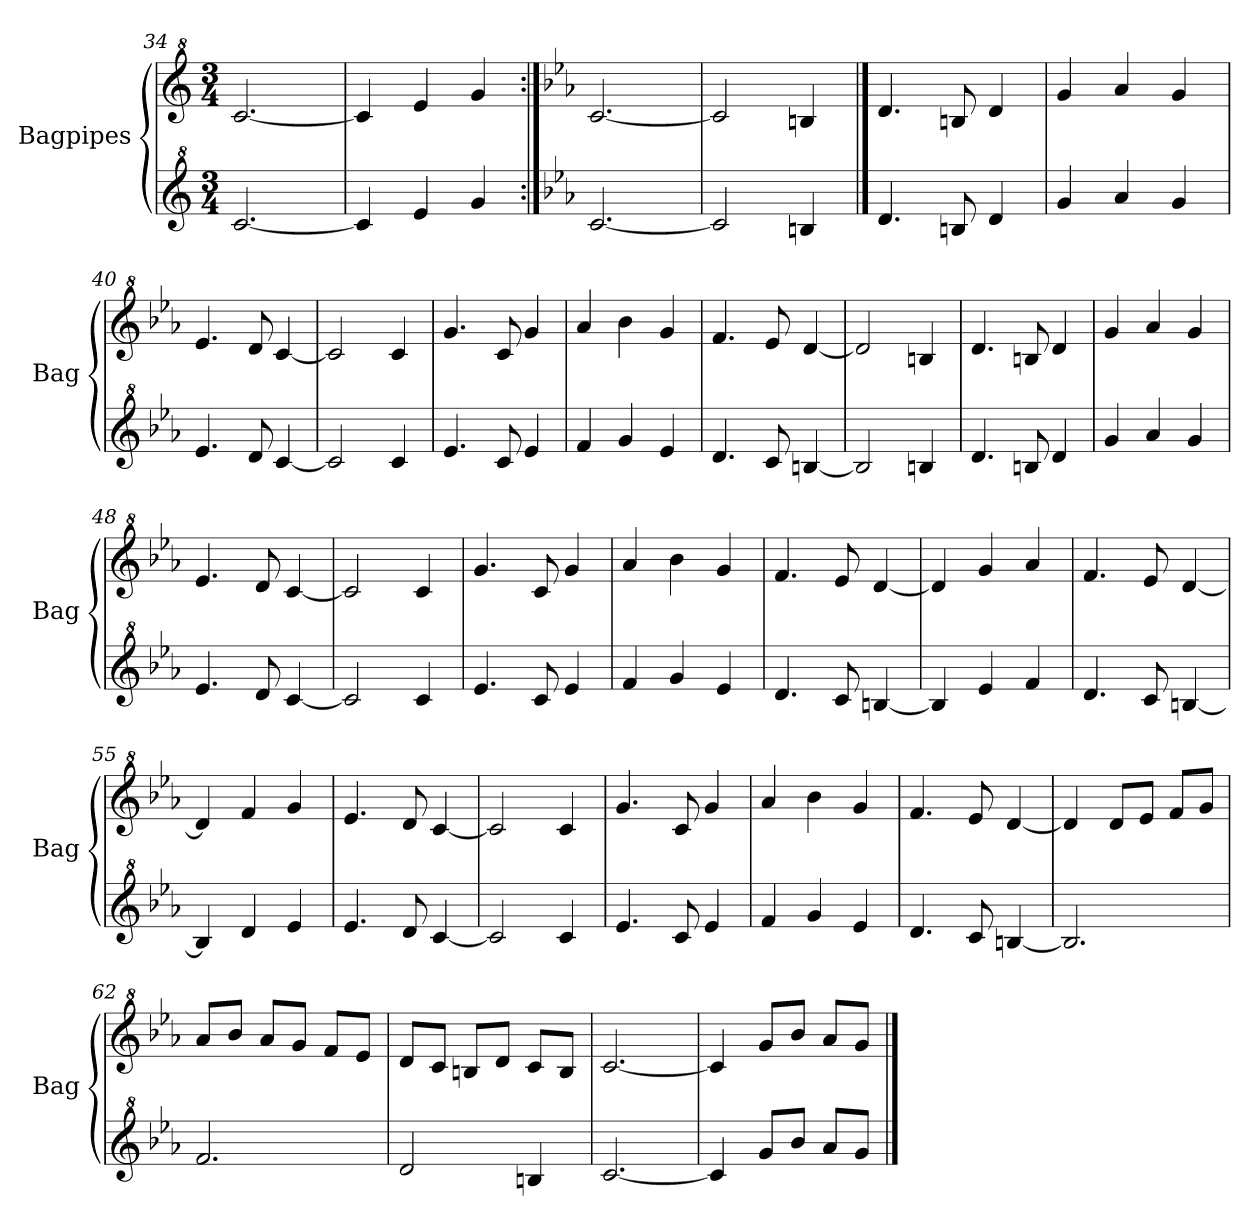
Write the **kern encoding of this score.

**kern	**kern
*part2	*part1
*staff2	*staff1
*I"Bagpipes	*I"Bagpipes
*I'Bag	*I'Bag
*clefG^2	*clefG^2
*k[]	*k[]
*C:	*C:
*M3/4	*M3/4
=34	=34
[2.cc/	[2.cc/
=35	=35
4cc/]	4cc/]
4ee/	4ee/
4gg/	4gg/
=36:|!	=36:|!
*k[b-e-a-]	*k[b-e-a-]
*E-:	*E-:
[2.cc/	[2.cc/
!!LO:LB:g=z
=37	=37
2cc/]	2cc/]
4bn/	4bn/
==38	==38
4.dd/	4.dd/
8bn/	8bn/
4dd/	4dd/
=39	=39
4gg/	4gg/
4aa-/	4aa-/
4gg/	4gg/
=40	=40
4.ee-/	4.ee-/
8dd/	8dd/
[4cc/	[4cc/
=41	=41
2cc/]	2cc/]
4cc/	4cc/
=42	=42
4.ee-/	4.gg/
8cc/	8cc/
4ee-/	4gg/
=43	=43
4ff/	4aa-/
4gg/	4bb-\
4ee-/	4gg/
=44	=44
4.dd/	4.ff/
8cc/	8ee-/
[4bn/	[4dd/
=45	=45
2b/]	2dd/]
4bn/	4bn/
=46	=46
4.dd/	4.dd/
8bn/	8bn/
4dd/	4dd/
=47	=47
4gg/	4gg/
4aa-/	4aa-/
4gg/	4gg/
!!LO:LB:g=z
=48	=48
4.ee-/	4.ee-/
8dd/	8dd/
[4cc/	[4cc/
=49	=49
2cc/]	2cc/]
4cc/	4cc/
=50	=50
4.ee-/	4.gg/
8cc/	8cc/
4ee-/	4gg/
=51	=51
4ff/	4aa-/
4gg/	4bb-\
4ee-/	4gg/
=52	=52
4.dd/	4.ff/
8cc/	8ee-/
[4bn/	[4dd/
=53	=53
4b/]	4dd/]
4ee-/	4gg/
4ff/	4aa-/
=54	=54
4.dd/	4.ff/
8cc/	8ee-/
[4bn/	[4dd/
=55	=55
4b/]	4dd/]
4dd/	4ff/
4ee-/	4gg/
=56	=56
4.ee-/	4.ee-/
8dd/	8dd/
[4cc/	[4cc/
=57	=57
2cc/]	2cc/]
4cc/	4cc/
=58	=58
4.ee-/	4.gg/
8cc/	8cc/
4ee-/	4gg/
!!LO:PB:g=z
=59	=59
4ff/	4aa-/
4gg/	4bb-\
4ee-/	4gg/
=60	=60
4.dd/	4.ff/
8cc/	8ee-/
[4bn/	[4dd/
=61	=61
2.b/]	4dd/]
.	8dd/L
.	8ee-/J
.	8ff/L
.	8gg/J
=62	=62
2.ff/	8aa-/L
.	8bb-/J
.	8aa-/L
.	8gg/J
.	8ff/L
.	8ee-/J
=63	=63
2dd/	8dd/L
.	8cc/J
.	8bn/L
.	8dd/J
4bn/	8cc/L
.	8b/J
=64	=64
[2.cc/	[2.cc/
=65	=65
4cc/]	4cc/]
8gg/L	8gg/L
8bb-/J	8bb-/J
8aa-/L	8aa-/L
8gg/J	8gg/J
==	==
*-	*-
